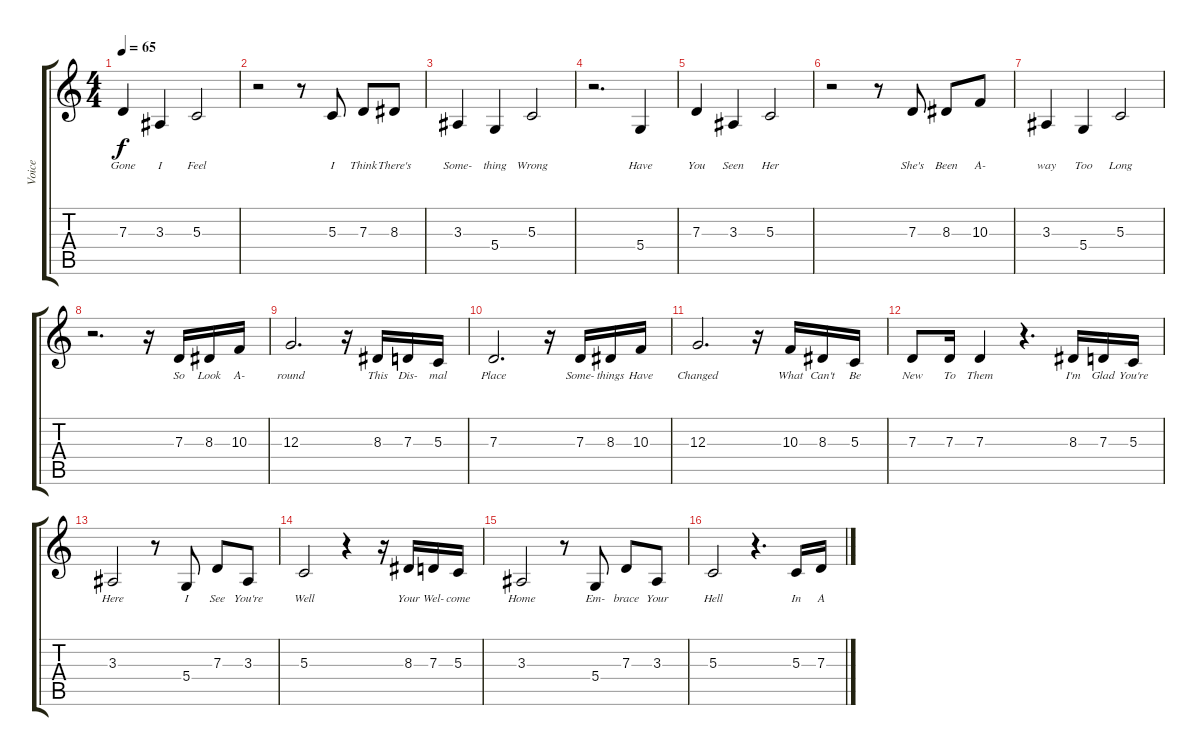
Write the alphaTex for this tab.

\track ("Voice" "Voice") {instrument clarinet}
\staff {score tabs}
\tuning (E4 B3 G3 D3 A2 E2) {hide}
\ts (4 4)
\tempo 65
\clef g2
\ks c
7.3.4{lyrics (0 "Gone") lyrics (1 "") lyrics (2 "") lyrics (3 "") lyrics (4 "") dy f} 3.3.4{lyrics (0 "I") lyrics (1 "") lyrics (2 "") lyrics (3 "") lyrics (4 "")} 5.3.2{lyrics (0 "Feel") lyrics (1 "") lyrics (2 "") lyrics (3 "") lyrics (4 "")} |
r.2 r.8 5.3.8{lyrics (0 "I") lyrics (1 "") lyrics (2 "") lyrics (3 "") lyrics (4 "")} 7.3.8{lyrics (0 "Think") lyrics (1 "") lyrics (2 "") lyrics (3 "") lyrics (4 "")} 8.3.8{lyrics (0 "There's") lyrics (1 "") lyrics (2 "") lyrics (3 "") lyrics (4 "")} |
3.3.4{lyrics (0 "Some-") lyrics (1 "") lyrics (2 "") lyrics (3 "") lyrics (4 "")} 5.4.4{lyrics (0 "thing") lyrics (1 "") lyrics (2 "") lyrics (3 "") lyrics (4 "")} 5.3.2{lyrics (0 "Wrong") lyrics (1 "") lyrics (2 "") lyrics (3 "") lyrics (4 "")} |
r.2{d} 5.4.4{lyrics (0 "Have") lyrics (1 "") lyrics (2 "") lyrics (3 "") lyrics (4 "")} |
7.3.4{lyrics (0 "You") lyrics (1 "") lyrics (2 "") lyrics (3 "") lyrics (4 "")} 3.3.4{lyrics (0 "Seen") lyrics (1 "") lyrics (2 "") lyrics (3 "") lyrics (4 "")} 5.3.2{lyrics (0 "Her") lyrics (1 "") lyrics (2 "") lyrics (3 "") lyrics (4 "")} |
r.2 r.8 7.3.8{lyrics (0 "She's") lyrics (1 "") lyrics (2 "") lyrics (3 "") lyrics (4 "")} 8.3.8{lyrics (0 "Been") lyrics (1 "") lyrics (2 "") lyrics (3 "") lyrics (4 "")} 10.3.8{lyrics (0 "A-") lyrics (1 "") lyrics (2 "") lyrics (3 "") lyrics (4 "")} |
3.3.4{lyrics (0 "way") lyrics (1 "") lyrics (2 "") lyrics (3 "") lyrics (4 "")} 5.4.4{lyrics (0 "Too") lyrics (1 "") lyrics (2 "") lyrics (3 "") lyrics (4 "")} 5.3.2{lyrics (0 "Long") lyrics (1 "") lyrics (2 "") lyrics (3 "") lyrics (4 "")} |
r.2{d} r.16 7.3.16{lyrics (0 "So") lyrics (1 "") lyrics (2 "") lyrics (3 "") lyrics (4 "")} 8.3.16{lyrics (0 "Look") lyrics (1 "") lyrics (2 "") lyrics (3 "") lyrics (4 "")} 10.3.16{lyrics (0 "A-") lyrics (1 "") lyrics (2 "") lyrics (3 "") lyrics (4 "")} |
12.3.2{d lyrics (0 "round") lyrics (1 "") lyrics (2 "") lyrics (3 "") lyrics (4 "")} r.16 8.3.16{lyrics (0 "This") lyrics (1 "") lyrics (2 "") lyrics (3 "") lyrics (4 "")} 7.3.16{lyrics (0 "Dis-") lyrics (1 "") lyrics (2 "") lyrics (3 "") lyrics (4 "")} 5.3.16{lyrics (0 "mal") lyrics (1 "") lyrics (2 "") lyrics (3 "") lyrics (4 "")} |
7.3.2{d lyrics (0 "Place") lyrics (1 "") lyrics (2 "") lyrics (3 "") lyrics (4 "")} r.16 7.3.16{lyrics (0 "Some-") lyrics (1 "") lyrics (2 "") lyrics (3 "") lyrics (4 "")} 8.3.16{lyrics (0 "things") lyrics (1 "") lyrics (2 "") lyrics (3 "") lyrics (4 "")} 10.3.16{lyrics (0 "Have") lyrics (1 "") lyrics (2 "") lyrics (3 "") lyrics (4 "")} |
12.3.2{d lyrics (0 "Changed") lyrics (1 "") lyrics (2 "") lyrics (3 "") lyrics (4 "")} r.16 10.3.16{lyrics (0 "What") lyrics (1 "") lyrics (2 "") lyrics (3 "") lyrics (4 "")} 8.3.16{lyrics (0 "Can't") lyrics (1 "") lyrics (2 "") lyrics (3 "") lyrics (4 "")} 5.3.16{lyrics (0 "Be") lyrics (1 "") lyrics (2 "") lyrics (3 "") lyrics (4 "")} |
7.3.8{lyrics (0 "New") lyrics (1 "") lyrics (2 "") lyrics (3 "") lyrics (4 "")} 7.3.16{lyrics (0 "To") lyrics (1 "") lyrics (2 "") lyrics (3 "") lyrics (4 "")} 7.3.4{lyrics (0 "Them") lyrics (1 "") lyrics (2 "") lyrics (3 "") lyrics (4 "")} r.4{d} 8.3.16{lyrics (0 "I'm") lyrics (1 "") lyrics (2 "") lyrics (3 "") lyrics (4 "")} 7.3.16{lyrics (0 "Glad") lyrics (1 "") lyrics (2 "") lyrics (3 "") lyrics (4 "")} 5.3.16{lyrics (0 "You're") lyrics (1 "") lyrics (2 "") lyrics (3 "") lyrics (4 "")} |
3.3.2{lyrics (0 "Here") lyrics (1 "") lyrics (2 "") lyrics (3 "") lyrics (4 "")} r.8 5.4.8{lyrics (0 "I") lyrics (1 "") lyrics (2 "") lyrics (3 "") lyrics (4 "")} 7.3.8{lyrics (0 "See") lyrics (1 "") lyrics (2 "") lyrics (3 "") lyrics (4 "")} 3.3.8{lyrics (0 "You're") lyrics (1 "") lyrics (2 "") lyrics (3 "") lyrics (4 "")} |
5.3.2{lyrics (0 "Well") lyrics (1 "") lyrics (2 "") lyrics (3 "") lyrics (4 "")} r.4 r.16 8.3.16{lyrics (0 "Your") lyrics (1 "") lyrics (2 "") lyrics (3 "") lyrics (4 "")} 7.3.16{lyrics (0 "Wel-") lyrics (1 "") lyrics (2 "") lyrics (3 "") lyrics (4 "")} 5.3.16{lyrics (0 "come") lyrics (1 "") lyrics (2 "") lyrics (3 "") lyrics (4 "")} |
3.3.2{lyrics (0 "Home") lyrics (1 "") lyrics (2 "") lyrics (3 "") lyrics (4 "")} r.8 5.4.8{lyrics (0 "Em-") lyrics (1 "") lyrics (2 "") lyrics (3 "") lyrics (4 "")} 7.3.8{lyrics (0 "brace") lyrics (1 "") lyrics (2 "") lyrics (3 "") lyrics (4 "")} 3.3.8{lyrics (0 "Your") lyrics (1 "") lyrics (2 "") lyrics (3 "") lyrics (4 "")} |
5.3.2{lyrics (0 "Hell") lyrics (1 "") lyrics (2 "") lyrics (3 "") lyrics (4 "")} r.4{d} 5.3.16{lyrics (0 "In") lyrics (1 "") lyrics (2 "") lyrics (3 "") lyrics (4 "")} 7.3.16{lyrics (0 "A") lyrics (1 "") lyrics (2 "") lyrics (3 "") lyrics (4 "")}
